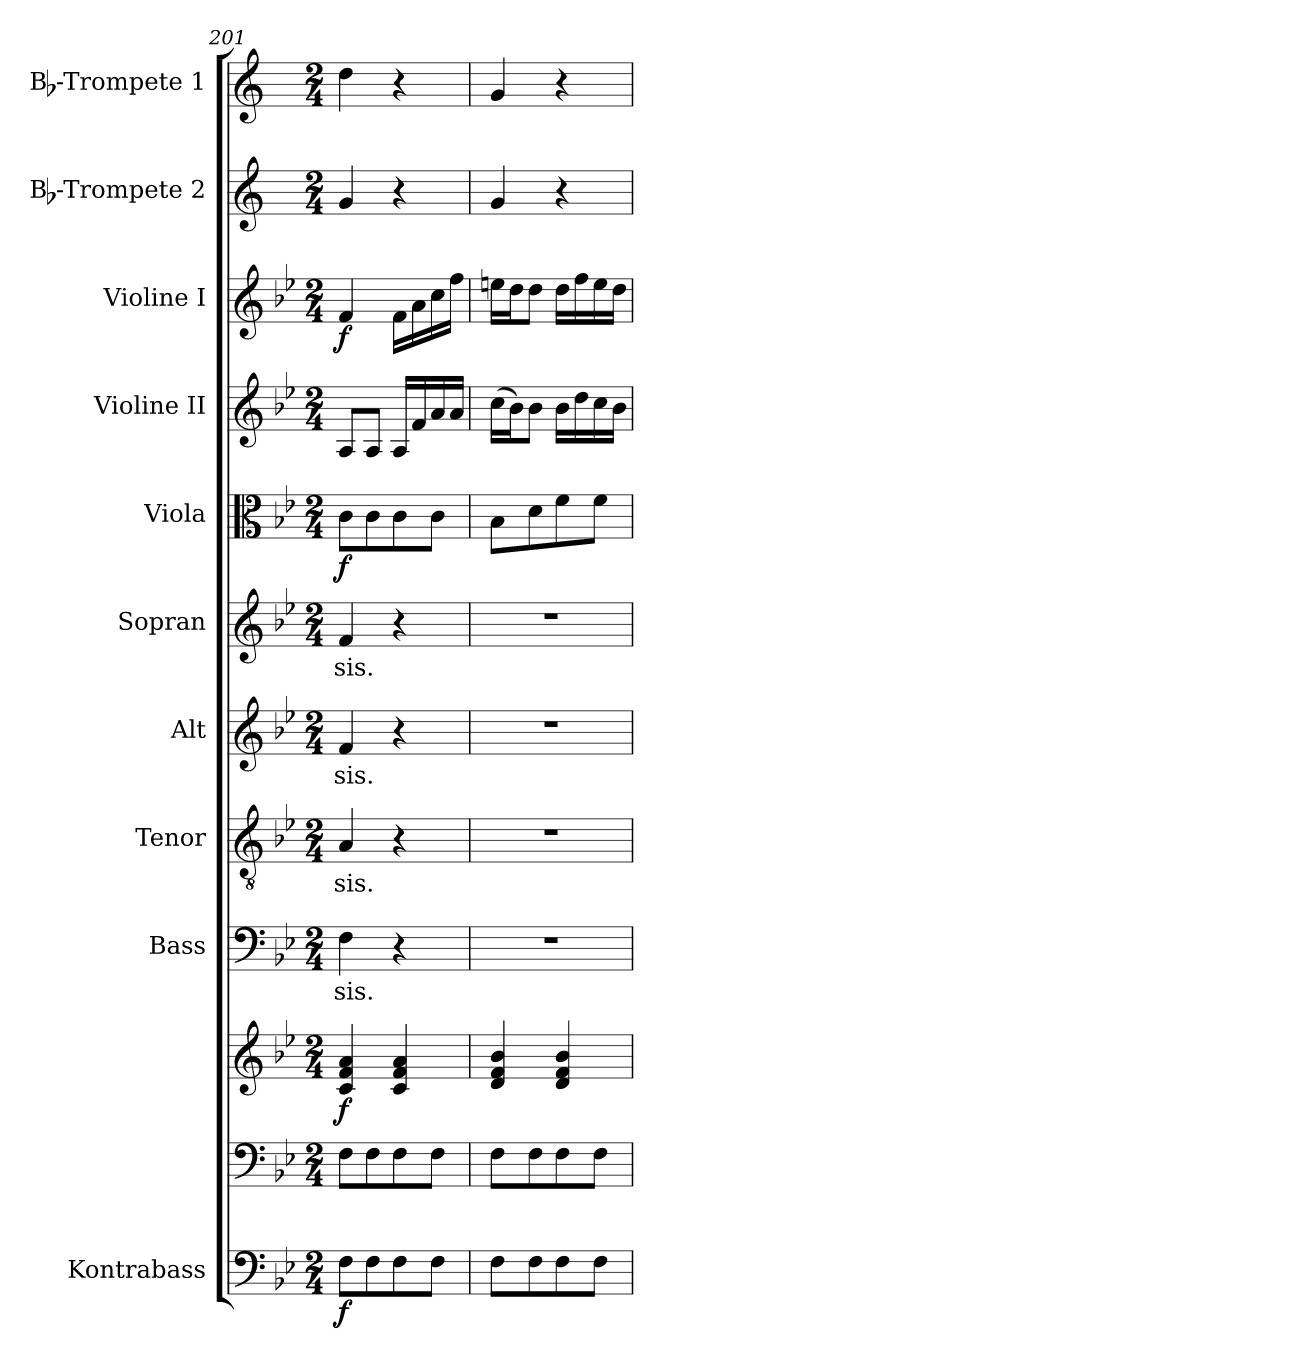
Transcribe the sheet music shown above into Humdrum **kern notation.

**kern	**dynam	**kern	**kern	**dynam	**kern	**text	**kern	**text	**kern	**text	**kern	**text	**kern	**dynam	**kern	**kern	**dynam	**kern	**kern
*part11	*part11	*part10	*part10	*part10	*part9	*part9	*part8	*part8	*part7	*part7	*part6	*part6	*part5	*part5	*part4	*part3	*part3	*part2	*part1
*staff12	*staff12	*staff11	*staff10	*staff10/11	*staff9	*staff9	*staff8	*staff8	*staff7	*staff7	*staff6	*staff6	*staff5	*staff5	*staff4	*staff3	*staff3	*staff2	*staff1
*I"Kontrabass	*	*	*	*	*I"Bass	*	*I"Tenor	*	*I"Alt	*	*I"Sopran	*	*I"Viola	*	*I"Violine II	*I"Violine I	*	*I"Bb-Trompete 2	*I"Bb-Trompete 1
*I'Kb.	*	*	*	*	*I'B.	*	*I'T.	*	*I'A.	*	*I'S.	*	*I'Vla.	*	*I'Vl. II	*I'Vl. I	*	*I'Bb Trp. 2	*I'Bb Trp. 1
*clefF4	*	*clefF4	*clefG2	*	*clefF4	*	*clefGv2	*	*clefG2	*	*clefG2	*	*clefC3	*	*clefG2	*clefG2	*	*clefG2	*clefG2
*ITrd7c12	*	*	*	*	*	*	*	*	*	*	*	*	*	*	*	*	*	*ITrd1c2	*ITrd1c2
*k[b-e-]	*	*k[b-e-]	*k[b-e-]	*	*k[b-e-]	*	*k[b-e-]	*	*k[b-e-]	*	*k[b-e-]	*	*k[b-e-]	*	*k[b-e-]	*k[b-e-]	*	*k[b-e-]	*k[b-e-]
*B-:	*	*B-:	*B-:	*	*B-:	*	*B-:	*	*B-:	*	*B-:	*	*B-:	*	*B-:	*B-:	*	*B-:	*B-:
*M2/4	*	*M2/4	*M2/4	*	*M2/4	*	*M2/4	*	*M2/4	*	*M2/4	*	*M2/4	*	*M2/4	*M2/4	*	*M2/4	*M2/4
=201	=201	=201	=201	=201	=201	=201	=201	=201	=201	=201	=201	=201	=201	=201	=201	=201	=201	=201	=201
!	!LO:DY:b	!	!	!LO:DY:b	!	!LO:LY:b	!	!LO:LY:b	!	!LO:LY:b	!	!LO:LY:b	!	!LO:DY:b	!	!	!LO:DY:b	!	!
8FF\L	f	8F\L	4c/ 4f/ 4a/	f	4F\	-sis.	4A/	-sis.	4f/	-sis.	4f/	-sis.	8c\L	f	8A/L	4f/	f	4f/	4cc\
8FF\	.	8F\	.	.	.	.	.	.	.	.	.	.	8c\	.	8A/J	.	.	.	.
8FF\	.	8F\	4c/ 4f/ 4a/	.	4r	.	4r	.	4r	.	4r	.	8c\	.	16A/LL	16f\LL	.	4r	4r
.	.	.	.	.	.	.	.	.	.	.	.	.	.	.	16f/	16a\	.	.	.
8FF\J	.	8F\J	.	.	.	.	.	.	.	.	.	.	8c\J	.	16a/	16cc\	.	.	.
.	.	.	.	.	.	.	.	.	.	.	.	.	.	.	16a/JJ	16ff\JJ	.	.	.
=202	=202	=202	=202	=202	=202	=202	=202	=202	=202	=202	=202	=202	=202	=202	=202	=202	=202	=202	=202
8FF\L	.	8F\L	4d/ 4f/ 4b-/	.	2r	.	2r	.	2r	.	2r	.	8B-\L	.	(>16cc\LL	16een\LL	.	4f/	4f/
.	.	.	.	.	.	.	.	.	.	.	.	.	.	.	16b-\J)	16dd\J	.	.	.
8FF\	.	8F\	.	.	.	.	.	.	.	.	.	.	8d\	.	8b-\J	8dd\J	.	.	.
8FF\	.	8F\	4d/ 4f/ 4b-/	.	.	.	.	.	.	.	.	.	8f\	.	16b-\LL	16dd\LL	.	4r	4r
.	.	.	.	.	.	.	.	.	.	.	.	.	.	.	16dd\	16ff\	.	.	.
8FF\J	.	8F\J	.	.	.	.	.	.	.	.	.	.	8f\J	.	16cc\	16ee\	.	.	.
.	.	.	.	.	.	.	.	.	.	.	.	.	.	.	16b-\JJ	16dd\JJ	.	.	.
=	=	=	=	=	=	=	=	=	=	=	=	=	=	=	=	=	=	=	=
*-	*-	*-	*-	*-	*-	*-	*-	*-	*-	*-	*-	*-	*-	*-	*-	*-	*-	*-	*-
